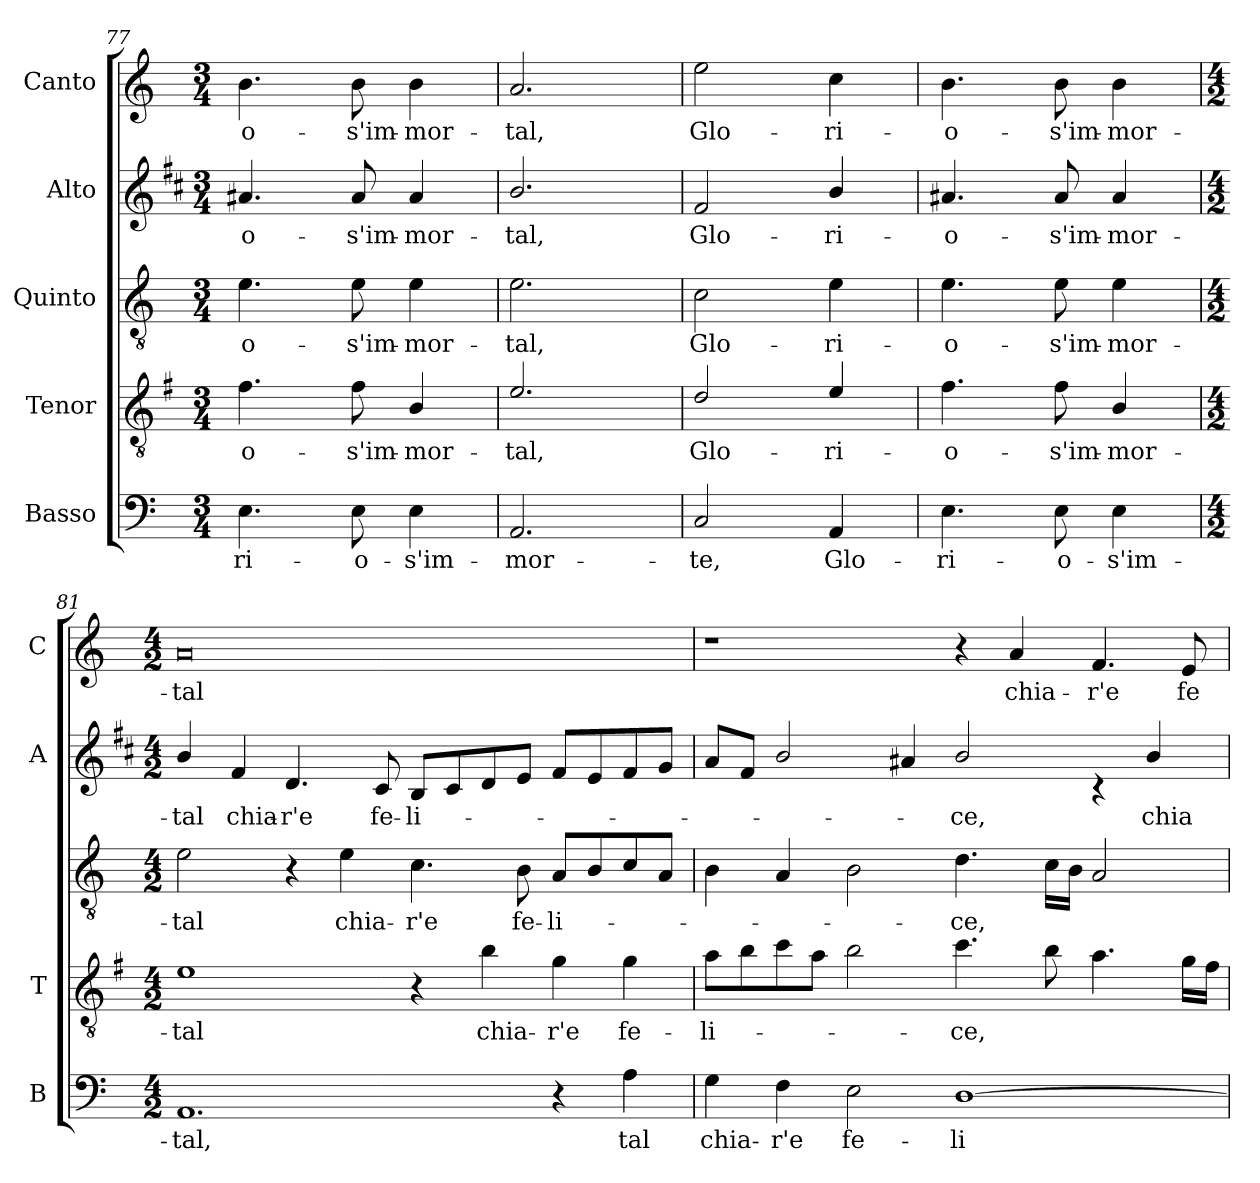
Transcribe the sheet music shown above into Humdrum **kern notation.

**kern	**text	**kern	**text	**kern	**text	**kern	**text	**kern	**text
*part5	*part5	*part4	*part4	*part3	*part3	*part2	*part2	*part1	*part1
*staff5	*staff5	*staff4	*staff4	*staff3	*staff3	*staff2	*staff2	*staff1	*staff1
*I"Basso	*	*I"Tenor	*	*I"Quinto	*	*I"Alto	*	*I"Canto	*
*I'B	*	*I'T	*	*	*	*I'A	*	*I'C	*
*clefF4	*	*clefGv2	*	*clefGv2	*	*clefG2	*	*clefG2	*
*	*	*ITrd4c7	*	*	*	*ITrd1c2	*	*	*
*k[]	*	*k[]	*	*k[]	*	*k[]	*	*k[]	*
*C:	*	*C:	*	*C:	*	*C:	*	*C:	*
*M3/4	*	*M3/4	*	*M3/4	*	*M3/4	*	*M3/4	*
=77	=77	=77	=77	=77	=77	=77	=77	=77	=77
!	!LO:LY:b	!	!LO:LY:b	!	!LO:LY:b	!	!LO:LY:b	!	!LO:LY:b
4.E\	-ri-	4.B\	-o-	4.e\	-o-	4.g#X/	-o-	4.b\	-o-
!	!LO:LY:b	!	!LO:LY:b	!	!LO:LY:b	!	!LO:LY:b	!	!LO:LY:b
8E\	-o-	8B\	-s'im-	8e\	-s'im-	8g#/	-s'im-	8b\	-s'im-
!	!LO:LY:b	!	!LO:LY:b	!	!LO:LY:b	!	!LO:LY:b	!	!LO:LY:b
4E\	-s'im-	4E/	-mor-	4e\	-mor-	4g#/	-mor-	4b\	-mor-
=78	=78	=78	=78	=78	=78	=78	=78	=78	=78
!	!LO:LY:b	!	!LO:LY:b	!	!LO:LY:b	!	!LO:LY:b	!	!LO:LY:b
2.AA/	-mor-	2.A/	-tal,	2.e\	-tal,	2.a/	-tal,	2.a/	-tal,
=79	=79	=79	=79	=79	=79	=79	=79	=79	=79
!	!LO:LY:b	!	!LO:LY:b	!	!LO:LY:b	!	!LO:LY:b	!	!LO:LY:b
2C/	-te,	2G/	Glo-	2c\	Glo-	2e/	Glo-	2ee\	Glo-
!	!LO:LY:b	!	!LO:LY:b	!	!LO:LY:b	!	!LO:LY:b	!	!LO:LY:b
4AA/	Glo-	4A/	-ri-	4e\	-ri-	4a/	-ri-	4cc\	-ri-
=80	=80	=80	=80	=80	=80	=80	=80	=80	=80
!	!LO:LY:b	!	!LO:LY:b	!	!LO:LY:b	!	!LO:LY:b	!	!LO:LY:b
4.E\	-ri-	4.B\	-o-	4.e\	-o-	4.g#X/	-o-	4.b\	-o-
!	!LO:LY:b	!	!LO:LY:b	!	!LO:LY:b	!	!LO:LY:b	!	!LO:LY:b
8E\	-o-	8B\	-s'im-	8e\	-s'im-	8g#/	-s'im-	8b\	-s'im-
!	!LO:LY:b	!	!LO:LY:b	!	!LO:LY:b	!	!LO:LY:b	!	!LO:LY:b
4E\	-s'im-	4E/	-mor-	4e\	-mor-	4g#/	-mor-	4b\	-mor-
!!LO:LB:g=z
=81	=81	=81	=81	=81	=81	=81	=81	=81	=81
*M4/2	*	*M4/2	*	*M4/2	*	*M4/2	*	*M4/2	*
!	!LO:LY:b	!	!LO:LY:b	!	!LO:LY:b	!	!LO:LY:b	!	!LO:LY:b
1.AA	-tal,	1A	-tal	2e\	-tal	4a/	-tal	0a	-tal
!	!	!	!	!	!	!	!LO:LY:b	!	!
.	.	.	.	.	.	4e/	chia-	.	.
!	!	!	!	!	!	!	!LO:LY:b	!	!
.	.	.	.	4r	.	4.c/	-r'e	.	.
!	!	!	!	!	!LO:LY:b	!	!	!	!
.	.	.	.	4e\	chia-	.	.	.	.
!	!	!	!	!	!	!	!LO:LY:b	!	!
.	.	.	.	.	.	8B/	fe-	.	.
!	!	!	!	!	!LO:LY:b	!	!LO:LY:b	!	!
.	.	4r	.	4.c\	-r'e	8A/L	-li-	.	.
.	.	.	.	.	.	8B/	.	.	.
!	!	!	!LO:LY:b	!	!	!	!	!	!
.	.	4e\	chia-	.	.	8c/	.	.	.
!	!	!	!	!	!LO:LY:b	!	!	!	!
.	.	.	.	8B\	fe-	8d/J	.	.	.
!	!	!	!LO:LY:b	!	!LO:LY:b	!	!	!	!
4r	.	4c\	-r'e	8A/L	-li-	8e/L	.	.	.
.	.	.	.	8B/	.	8d/	.	.	.
!	!LO:LY:b	!	!LO:LY:b	!	!	!	!	!	!
4A\	tal	4c\	fe-	8c/	.	8e/	.	.	.
.	.	.	.	8A/J	.	8f/J	.	.	.
=82	=82	=82	=82	=82	=82	=82	=82	=82	=82
!	!LO:LY:b	!	!LO:LY:b	!	!	!	!	!	!
4G\	chia-	8d\L	-li-	4B\	.	8g/L	.	1r	.
.	.	8e\	.	.	.	8e/J	.	.	.
!	!LO:LY:b	!	!	!	!	!	!	!	!
4F\	-r'e	8f\	.	4A/	.	2a/	.	.	.
.	.	8d\J	.	.	.	.	.	.	.
!	!LO:LY:b	!	!	!	!	!	!	!	!
2E\	fe-	2e\	.	2B\	.	.	.	.	.
.	.	.	.	.	.	4g#X/	.	.	.
!	!LO:LY:b	!	!LO:LY:b	!	!LO:LY:b	!	!LO:LY:b	!	!
[1D	-li-	4.f\	-ce,	4.d\	-ce,	2a/	-ce,	4r	.
!	!	!	!	!	!	!	!	!	!LO:LY:b
.	.	.	.	.	.	.	.	4a/	chia-
.	.	8e\	.	16c\LL	.	.	.	.	.
.	.	.	.	16B\JJ	.	.	.	.	.
!	!	!	!	!	!	!	!	!	!LO:LY:b
.	.	4.d\	.	2A/	.	4rc	.	4.f/	-r'e
!	!	!	!	!	!	!	!LO:LY:b	!	!
.	.	.	.	.	.	4a/	chia-	.	.
!	!	!	!	!	!	!	!	!	!LO:LY:b
.	.	16c\LL	.	.	.	.	.	8e/	fe-
.	.	16B\JJ	.	.	.	.	.	.	.
=	=	=	=	=	=	=	=	=	=
*-	*-	*-	*-	*-	*-	*-	*-	*-	*-
